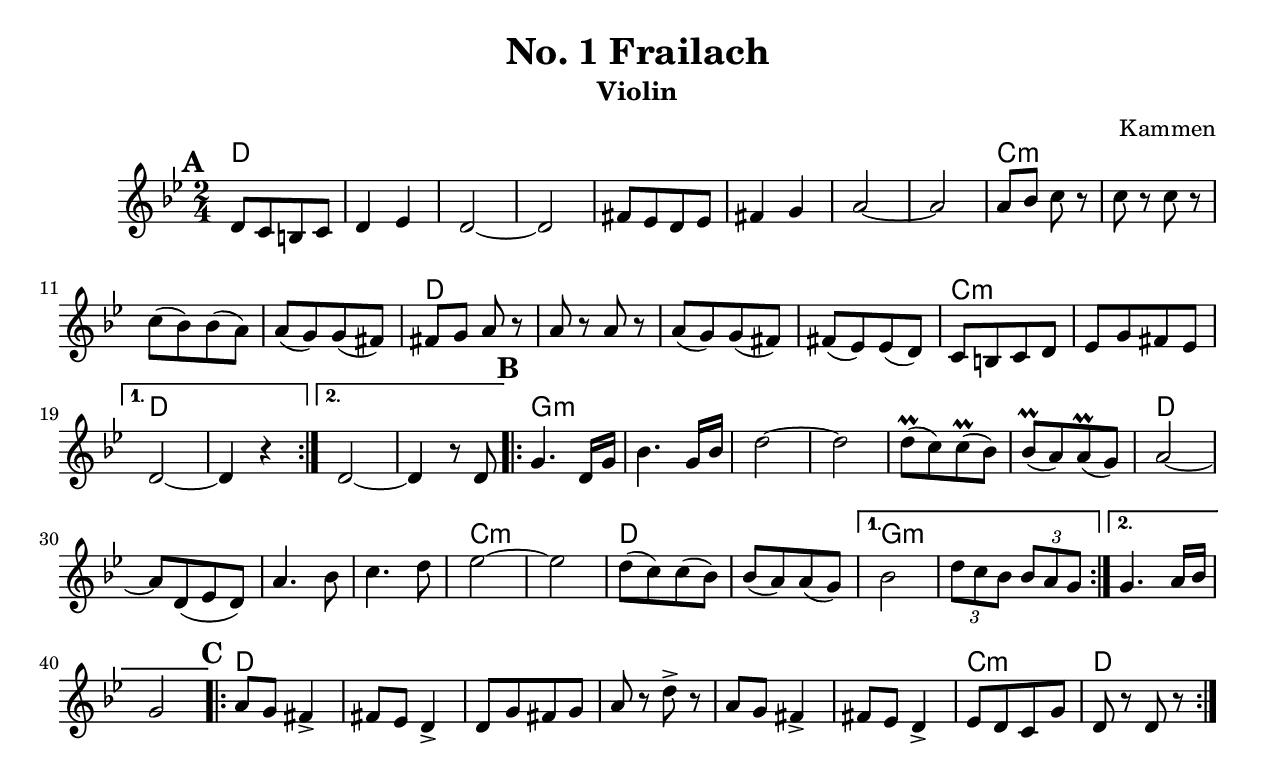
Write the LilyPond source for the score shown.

\version "2.18.0"
\include "english.ly"
%\pointAndClickOff
\paper{
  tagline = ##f
  print-all-headers = ##t
  #(set-paper-size "letter")
}
date = #(strftime "%d-%m-%Y" (localtime (current-time)))

%\markup{ \italic{ " Updated " \date  }  }

%\markup{ Got something to say? }

%#################################### Melody ########################
melody = \relative c'{
  \clef treble
  \key g \minor
  \time 2/4
  \set Score.markFormatter = #format-mark-box-alphabet

  %\partial 16*3 a16 d f   %lead in notes

  \repeat volta 2{
  \mark \default
    d8 [c b c]
    d4 ef
    d2~
    d2

    fs8 [ef d ef]
    fs4  g
    a2~
    a2

    a8 bf c r
    c8 r c r
    c8 [(bf) bf (a)] |
    a8[(g)g(fs)]

    fs8 g a r|
    a8 r a r
    a8[(g)g(fs)]
    fs[(ef) ef (d)]

    c8 [b c d]
    ef8 [g fs ef]
  }
  \alternative { {d2~d4 r }{d2~d4 r8 d } }

  \repeat volta 2{
  \mark \default
    g4.  d16 g
    bf4. g16 bf
    d2~
    d2

    d8 \prall [(c) c \prall (bf])
    bf8 \prall [(a)a\prall (g)]
    a2~
    a8 [d, (ef d)] %add a grace

    a'4. bf8
    c4. d8
    ef2~
    ef2

    d8[(c)c(bf)]
    bf[(a)a(g)]


  }
  \alternative {
    {
      bf2
      \tuplet 3/2{d8 c bf}
      \tuplet 3/2 {bf a g}

    }
    {
      g4. a16 bf
      g2
    }
  }

  \repeat volta 2{
  \mark \default
    a8  g fs4 ->
    fs8 ef d4 ->
    d8 [g fs g]
    a8 r d->r

    a8 g fs4 ->
    fs8 ef d4 ->
    ef8 [d c g'-]
    d8 r d r|

  }

}
%################################# Lyrics #####################
%\addlyrics{  }
%################################# Chords #######################
harmonies = \chordmode {
  d2*8
  %r2*15
  %maybe
  %r2*7
  c2*4:m
  %r2*3
  d2*4
  %r2*3
  %end maybe
  c2*2:m
  %r2
  d2*4
  %r2*3
  %b
  g2*6:m
  %r2*5
  d2*4
  %r2*3
  c2*2:m
  %r2
  d2*2
  %r2
  g2*4:m
  %r2*3
  %c
  d2*6
  %r2*5
  c2:m
  d2
}

\score {
  <<
    \new ChordNames {
      \set chordChanges = ##f
      \harmonies
    }
    \new Staff
    \melody
  >>
  \header{
    title= "No. 1 Frailach"
    subtitle=""
    composer= ""
    instrument = "Violin"
    arranger= "Kammen"
  }
  \midi{\tempo 4 = 120}
  \layout{indent = 1.0\cm}
}
%{
% more verses:
\markup{}
\markup {
  \fill-line {
    \hspace #0.1 % distance from left margin
    \column {
      \line { "1."
	\column {
	  ""
	}
      }
      \hspace #0.2 % vertical distance between verses
      \line { "2."
	\column {
	 ""
	}
      }
    }
    \hspace #0.1  % horiz. distance between columns
    \column {
      \line { "3."
	\column {
	  ""
	}
      }
      \hspace #0.2 % distance between verses
      \line { "4."
	\column {
	 ""
	}
      }
    }
    \hspace #0.1 % distance to right margin
  }
}

%}
